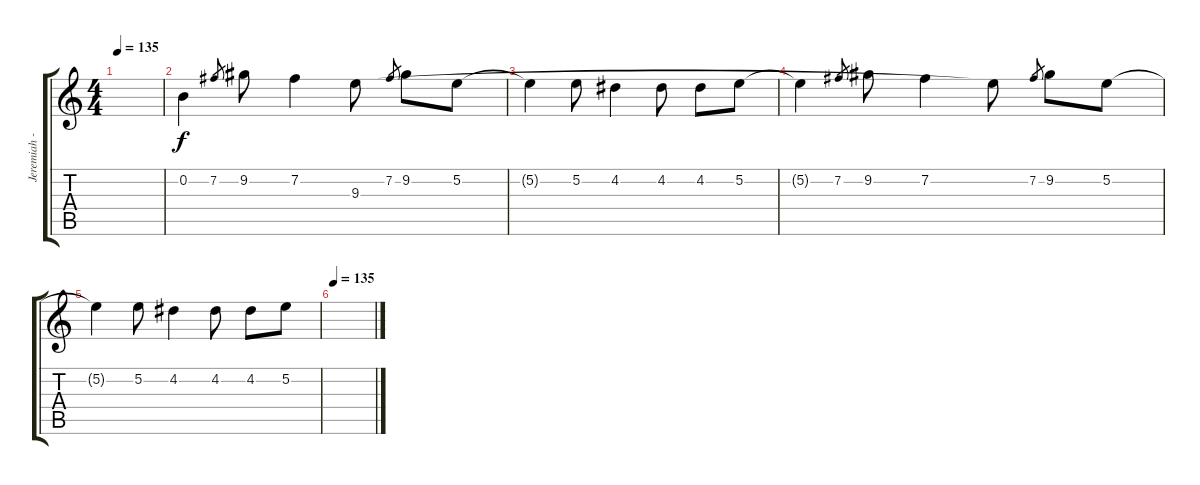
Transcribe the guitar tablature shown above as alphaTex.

\track ("Jeremiah - guitare 2" "Jeremiah -") {instrument distortionguitar}
\staff {score tabs}
\tuning (E4 B3 G3 D3 A2 E2) {hide}
\ts (4 4)
\tempo 135
\clef g2
\ks c
|
0.2.4 7.2.8{gr} 9.2.8 7.2.4 9.3.8 7.2.8{gr} 9.2.8 5.2.8 |
5.2{t}.4 5.2.8 4.2.4 4.2.8 4.2.8 5.2.8 |
5.2{t}.4 7.2.8{gr} 9.2.8 7.2.4 9.3{t}.8 7.2.8{gr} 9.2.8 5.2.8 |
5.2{t}.4 5.2.8 4.2.4 4.2.8 4.2.8 5.2.8 |
\tempo 135
